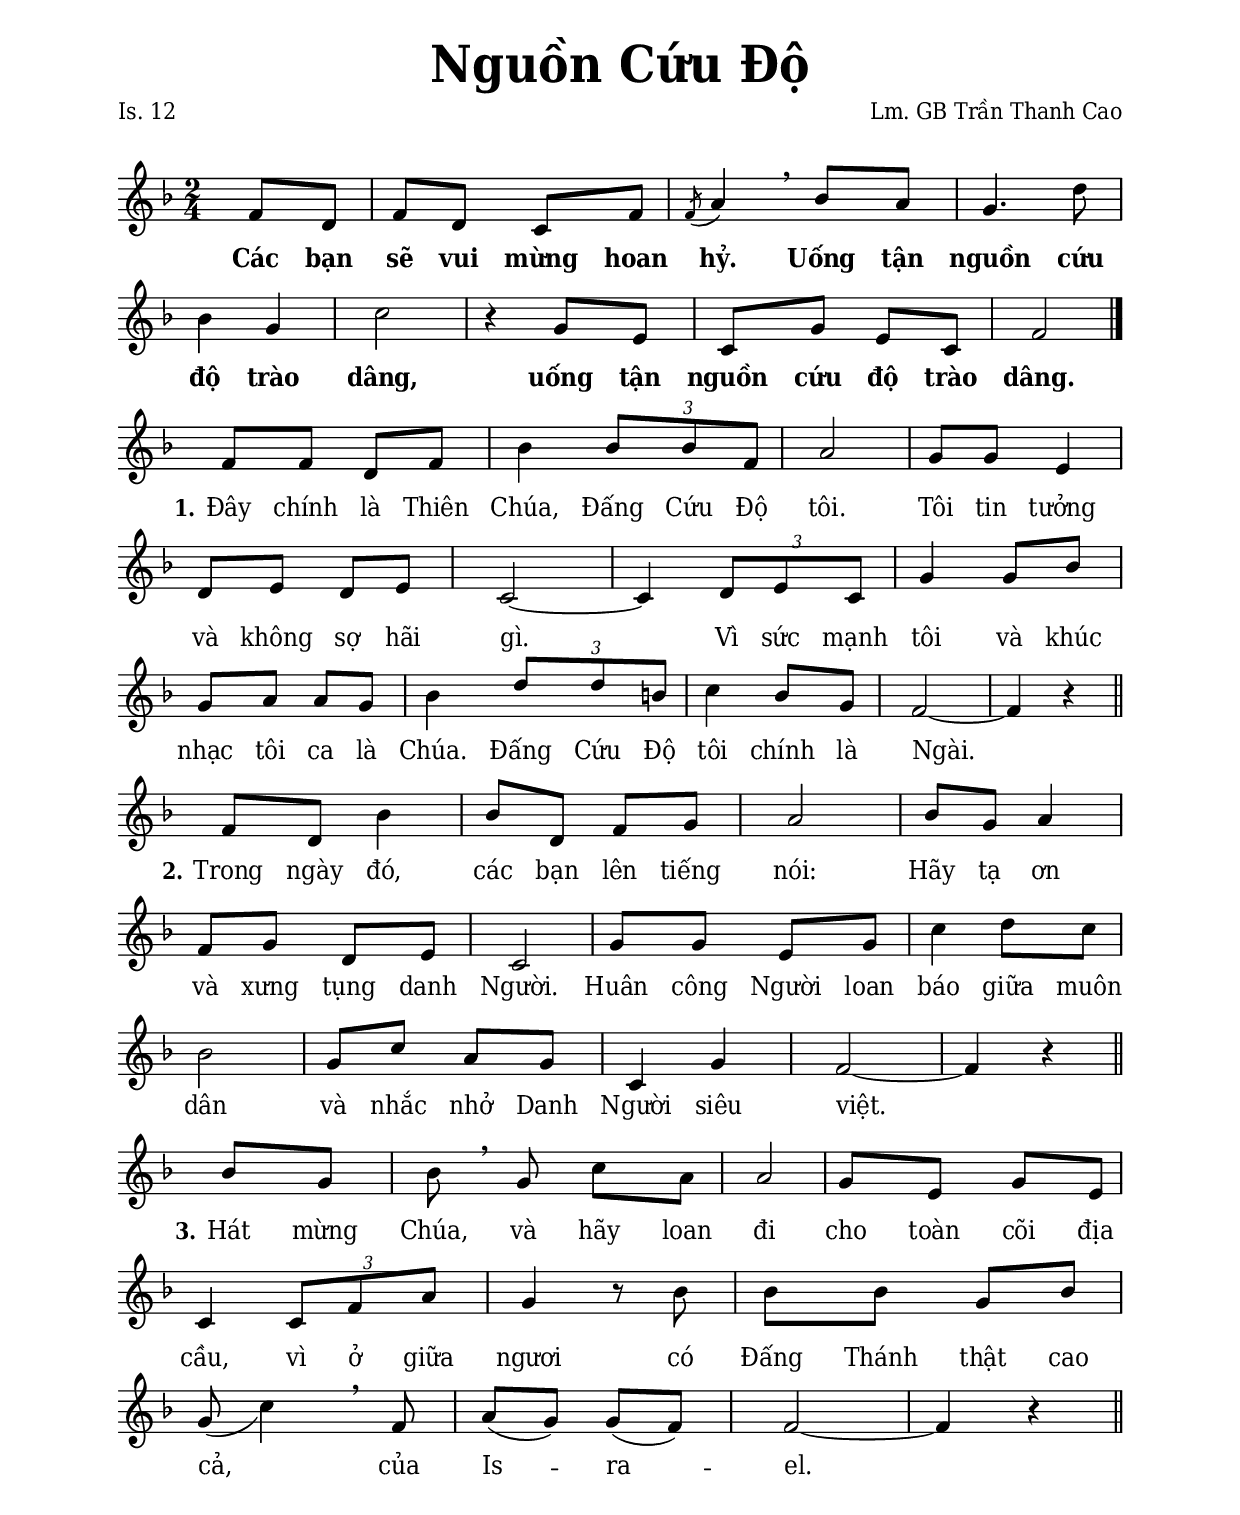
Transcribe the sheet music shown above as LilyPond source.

% Cài đặt chung
\version "2.22.1"
\include "english.ly"

\header {
  title = \markup { \fontsize #3 "Nguồn Cứu Độ" }
  poet = "Is. 12"
  composer = "Lm. GB Trần Thanh Cao"
  arranger = " "
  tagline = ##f
}

% Nhạc điệp khúc
nhacDiepKhuc = \relative c' {
  <>^\markup { \halign #40 " " }
  \partial 4 f8 d |
  f d c f |
  \acciaccatura f8 a4 \breathe bf8 a |
  g4. d'8 |
  bf4 g |
  c2 |
  r4 g8 e |
  c g' e c |
  f2 \bar "|."
}

% Nhạc phiên khúc
nhacPhienKhucMot = \relative c' {
  f8 f d f |
  bf4 \tuplet 3/2 { bf8 bf f } |
  a2 |
  g8 g e4 |
  d8 e d e |
  c2 ~ |
  c4 \tuplet 3/2 { d8 e c } |
  g'4 g8 bf |
  g a a g |
  bf4 \tuplet 3/2 { \stemUp d8 d b! \stemNeutral } |
  c4 bf8 g |
  f2 ~ |
  f4 r \bar "||"
}

nhacPhienKhucHai = \relative c' {
  f8 d bf'4 |
  bf8 d, f g |
  a2 |
  bf8 g a4 |
  f8 g d e |
  c2 |
  g'8 g e g |
  c4 d8 c |
  bf2 |
  g8 c a g |
  c,4 g' |
  f2 ~ |
  f4 r \bar "||"
}

nhacPhienKhucBa = \relative c'' {
  \partial 4 bf8 g |
  bf \breathe g c a |
  a2 |
  g8 e g e |
  c4 \tuplet 3/2 { c8 f a } |
  g4 r8 bf |
  bf bf g bf |
  g _(c4) \breathe f,8 |
  a (g) g (f) |
  f2 ~ |
  f4 r \bar "||"
}

% Lời điệp khúc
loiDiepKhuc = \lyricmode {
  Các bạn sẽ vui mừng hoan hỷ.
  Uống tận nguồn cứu độ trào dâng,
  uống tận nguồn cứu độ trào dâng.
}

% Lời phiên khúc
loiPhienKhucMot = \lyricmode {
  \set stanza = #"1."
  Đây chính là Thiên Chúa, Đấng Cứu Độ tôi.
  Tôi tin tưởng và không sợ hãi gì.
  Vì sức mạnh tôi và khúc nhạc tôi ca là Chúa.
  Đấng Cứu Độ tôi chính là Ngài.
}

loiPhienKhucHai = \lyricmode {
  \set stanza = #"2."
  Trong ngày đó, các bạn lên tiếng nói:
  Hãy tạ ơn và xưng tụng danh Người.
  Huân công Người loan báo giữa muôn dân
  và nhắc nhở Danh Người siêu việt.
}

loiPhienKhucBa = \lyricmode {
  \set stanza = #"3."
  Hát mừng Chúa, và hãy loan đi cho toàn cõi địa cầu,
  vì ở giữa ngươi có Đấng Thánh thật cao cả,
  của Is -- ra -- el.
}


% Dàn trang
\paper {
  #(set-paper-size "a4")
  top-margin = 20\mm
  bottom-margin = 10\mm
  left-margin = 20\mm
  right-margin = 20\mm
  indent = #0
  #(define fonts
    (make-pango-font-tree
      "Deja Vu Serif Condensed"
      "Deja Vu Serif Condensed"
      "Deja Vu Serif Condensed"
      (/ 20 20)))
  page-count = #1
  system-system-spacing = #'((basic-distance . 11.5)
                             (minimum-distance . 11.5)
                             (padding . 1))
  score-system-spacing = #'((basic-distance . 11.5)
                             (minimum-distance . 11.5)
                             (padding . 1))
}

% Thiết lập tông và nhịp
TongNhip = { \key f \major \time 2/4 }

\score {
  \new ChoirStaff <<
    \new Staff = diepKhuc \with {
        \consists "Merge_rests_engraver"
        %\magnifyStaff #(magstep +1)
      }
      <<
      \new Voice = beSop {
        \TongNhip \nhacDiepKhuc
      }
    >>
    \new Lyrics \with {
          \override VerticalAxisGroup.
            nonstaff-relatedstaff-spacing.padding = #1
          \override VerticalAxisGroup.
            nonstaff-unrelatedstaff-spacing.padding = #1
        }
        \lyricsto beSop \loiDiepKhuc
  >>
  \layout {
    \override Lyrics.LyricText.font-series = #'bold
    %\override Lyrics.LyricText.font-size = #+2
    \override Lyrics.LyricSpace.minimum-distance = #2.5
    \override Score.BarNumber.break-visibility = ##(#f #f #f)
    \override Score.SpacingSpanner.uniform-stretching = ##t
  }
}

\score {
  \new ChoirStaff <<
    \new Staff = phienKhuc \with {
        %\magnifyStaff #(magstep +1)
      }
      <<
      \new Voice = beSop {
        \key f \major \time 2/4 \nhacPhienKhucMot
      }
    >>
    \new Lyrics \with {
          \override VerticalAxisGroup.
            nonstaff-relatedstaff-spacing.padding = #1.5
          \override VerticalAxisGroup.
            nonstaff-unrelatedstaff-spacing.padding = #1
        }
        \lyricsto beSop \loiPhienKhucMot
  >>
  \layout {
    \override Staff.TimeSignature.transparent = ##t
    %\override Lyrics.LyricText.font-size = #+2
    \override Lyrics.LyricSpace.minimum-distance = #2.1
    \override Score.BarNumber.break-visibility = ##(#f #f #f)
    \override Score.SpacingSpanner.uniform-stretching = ##t
  } 
}

\score {
  \new ChoirStaff <<
    \new Staff = phienKhuc \with {
        %\magnifyStaff #(magstep +1)
      }
      <<
      \new Voice = beSop {
        \key f \major \time 2/4 \nhacPhienKhucHai
      }
    >>
    \new Lyrics \with {
          \override VerticalAxisGroup.
            nonstaff-relatedstaff-spacing.padding = #1
          \override VerticalAxisGroup.
            nonstaff-unrelatedstaff-spacing.padding = #1
        }
        \lyricsto beSop \loiPhienKhucHai
  >>
  \layout {
    \override Staff.TimeSignature.transparent = ##t
    %\override Lyrics.LyricText.font-size = #+2
    \override Lyrics.LyricSpace.minimum-distance = #2.2
    \override Score.BarNumber.break-visibility = ##(#f #f #f)
    \override Score.SpacingSpanner.uniform-stretching = ##t
  } 
}

\score {
  \new ChoirStaff <<
    \new Staff = phienKhuc \with {
        %\magnifyStaff #(magstep +1)
      }
      <<
      \new Voice = beSop {
        \key f \major \time 2/4 \nhacPhienKhucBa
      }
    >>
    \new Lyrics \with {
          \override VerticalAxisGroup.
            nonstaff-relatedstaff-spacing.padding = #1.5
          \override VerticalAxisGroup.
            nonstaff-unrelatedstaff-spacing.padding = #1
        }
        \lyricsto beSop \loiPhienKhucBa
  >>
  \layout {
    \override Staff.TimeSignature.transparent = ##t
    %\override Lyrics.LyricText.font-size = #+2
    \override Lyrics.LyricSpace.minimum-distance = #4
    \override Score.BarNumber.break-visibility = ##(#f #f #f)
    \override Score.SpacingSpanner.uniform-stretching = ##t
  } 
}
